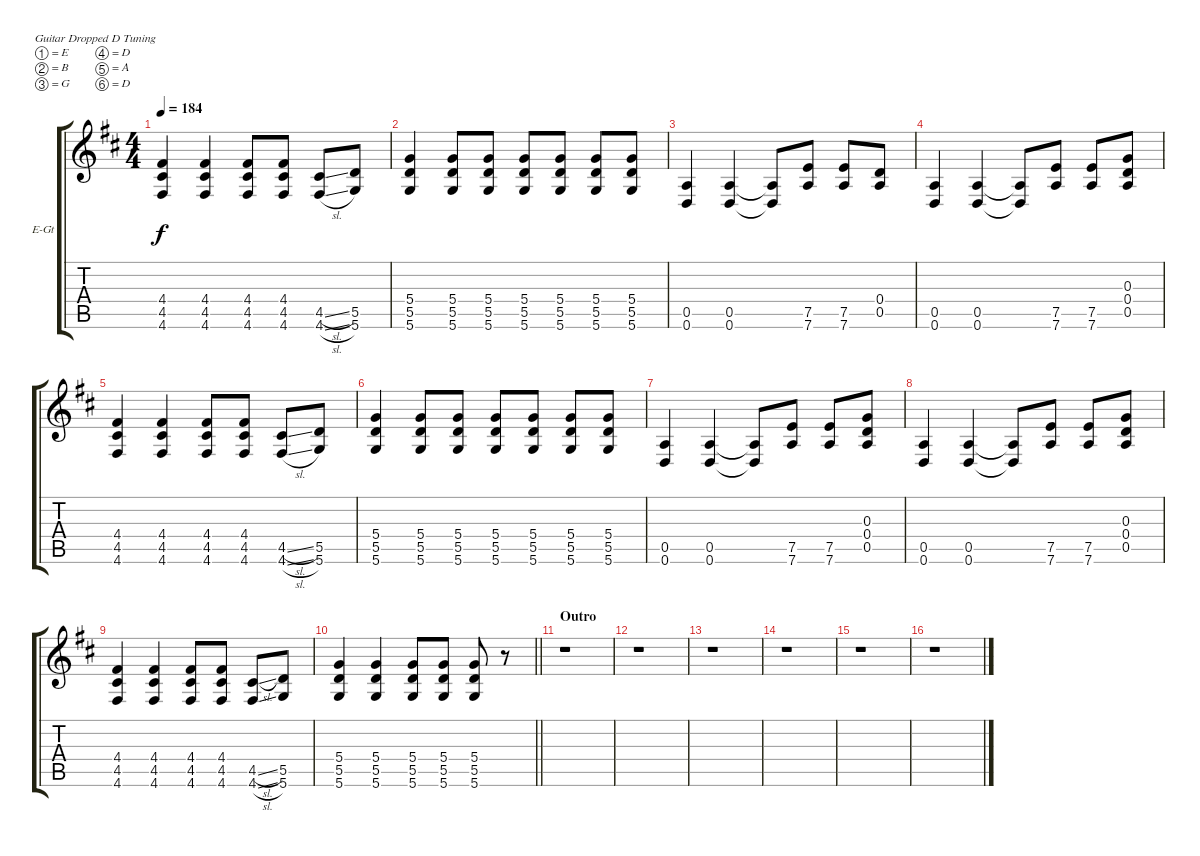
\defaultSystemsLayout 4
\bracketExtendMode groupsimilarinstruments
\firstSystemTrackNameOrientation horizontal
\otherSystemsTrackNameOrientation horizontal
\track ("Guitar 6" "E-Gt") {instrument distortionguitar}
\staff {score tabs}
\tuning (E4 B3 G3 D3 A2 D2)
\ts (4 4)
\tempo 184
\clef g2
\ks d
(4.6 4.5 4.4).4{dy f} (4.6 4.5 4.4).4 (4.6 4.5 4.4).8 (4.6 4.5 4.4).8 (4.5{sl} 4.6{sl}).8 (5.6 5.5).8 |
(5.6 5.5 5.4).4 (5.6 5.5 5.4).8 (5.6 5.5 5.4).8 (5.6 5.5 5.4).8 (5.6 5.5 5.4).8 (5.6 5.5 5.4).8 (5.4 5.5 5.6).8 |
(0.6 0.5).4 (0.6 0.5).4 (0.6{t} 0.5{t}).8 (7.6 7.5).8 (7.6 7.5).8 (0.5 0.4).8 |
(0.6 0.5).4 (0.6 0.5).4 (0.6{t} 0.5{t}).8 (7.6 7.5).8 (7.6 7.5).8 (0.5 0.4 0.3).8 |
(4.6 4.5 4.4).4 (4.6 4.5 4.4).4 (4.6 4.5 4.4).8 (4.6 4.5 4.4).8 (4.5{sl} 4.6{sl}).8 (5.6 5.5).8 |
(5.6 5.5 5.4).4 (5.6 5.5 5.4).8 (5.6 5.5 5.4).8 (5.6 5.5 5.4).8 (5.6 5.5 5.4).8 (5.6 5.5 5.4).8 (5.4 5.5 5.6).8 |
(0.5 0.6).4 (0.5 0.6).4 (0.5{t} 0.6{t}).8 (7.5 7.6).8 (7.5 7.6).8 (0.5 0.4 0.3).8 |
(0.5 0.6).4 (0.5 0.6).4 (0.5{t} 0.6{t}).8 (7.5 7.6).8 (7.5 7.6).8 (0.5 0.4 0.3).8 |
(4.6 4.5 4.4).4 (4.6 4.5 4.4).4 (4.6 4.5 4.4).8 (4.6 4.5 4.4).8 (4.6{sl} 4.5{sl}).8 (5.5 5.6).8 |
\barLineRight lightlight
(5.4 5.5 5.6).4 (5.4 5.5 5.6).4 (5.4 5.5 5.6).8 (5.4 5.5 5.6).8 (5.4 5.5 5.6).8 r.8 |
\section ("" "Outro")
r.1 |
r.1 |
r.1 |
r.1 |
r.1 |
r.1
